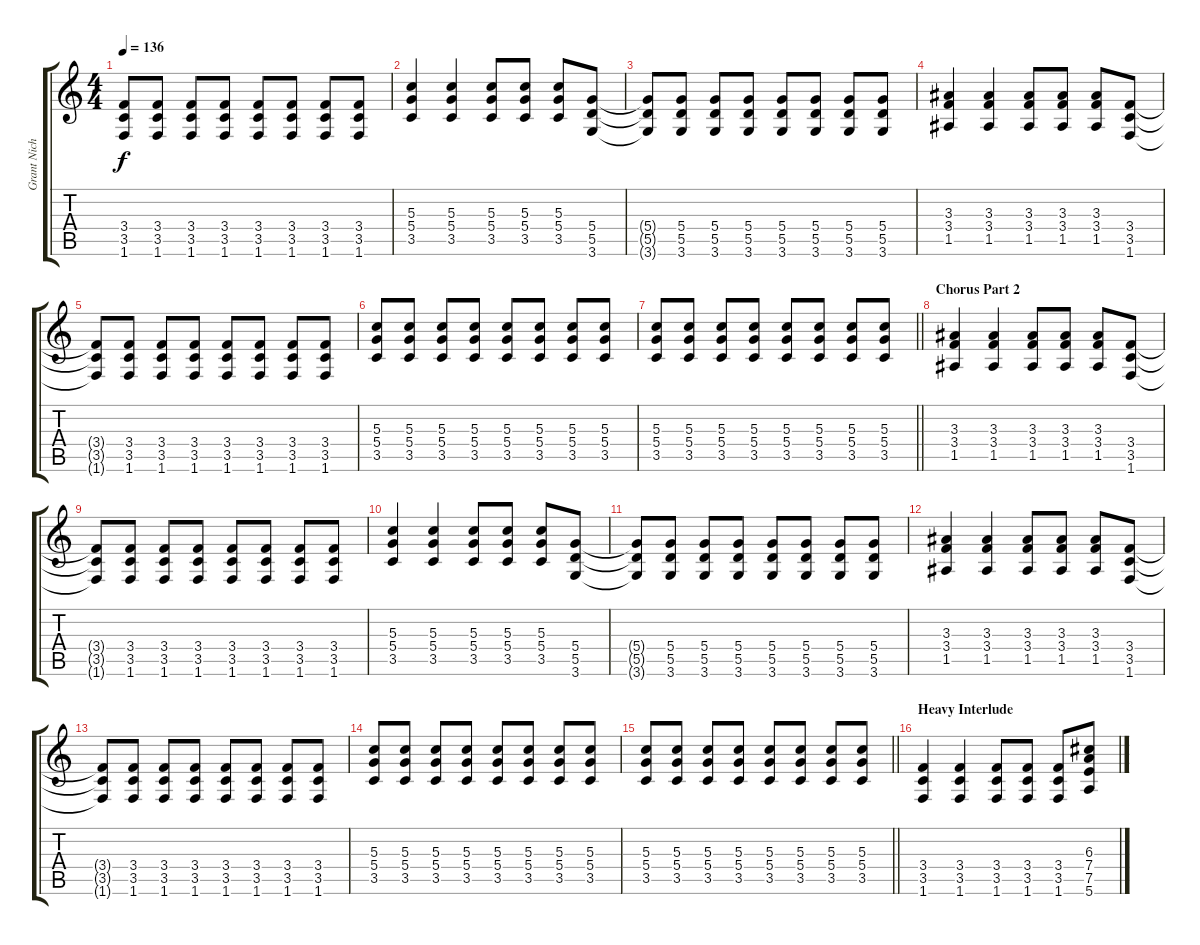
\track ("Grant Nicholas 1" "Grant Nich") {instrument overdrivenguitar}
\staff {score tabs}
\tuning (E4 B3 G3 D3 A2 E2) {hide}
\ts (4 4)
\tempo 136
\clef g2
\ks c
(3.4{t} 3.5{t} 1.6{t}).8{dy f} (3.4 3.5 1.6).8 (3.4 3.5 1.6).8 (3.4 3.5 1.6).8 (3.4 3.5 1.6).8 (3.4 3.5 1.6).8 (3.4 3.5 1.6).8 (3.4 3.5 1.6).8 |
(5.3 5.4 3.5).4 (5.3 5.4 3.5).4 (5.3 5.4 3.5).8 (5.3 5.4 3.5).8 (5.3 5.4 3.5).8 (5.4 5.5 3.6).8 |
(5.4{t} 5.5{t} 3.6{t}).8 (5.4 5.5 3.6).8 (5.4 5.5 3.6).8 (5.4 5.5 3.6).8 (5.4 5.5 3.6).8 (5.4 5.5 3.6).8 (5.4 5.5 3.6).8 (5.4 5.5 3.6).8 |
(3.3 3.4 1.5).4 (3.3 3.4 1.5).4 (3.3 3.4 1.5).8 (3.3 3.4 1.5).8 (3.3 3.4 1.5).8 (3.4 3.5 1.6).8 |
(3.4{t} 3.5{t} 1.6{t}).8 (3.4 3.5 1.6).8 (3.4 3.5 1.6).8 (3.4 3.5 1.6).8 (3.4 3.5 1.6).8 (3.4 3.5 1.6).8 (3.4 3.5 1.6).8 (3.4 3.5 1.6).8 |
(5.3 5.4 3.5).8 (5.3 5.4 3.5).8 (5.3 5.4 3.5).8 (5.3 5.4 3.5).8 (5.3 5.4 3.5).8 (5.3 5.4 3.5).8 (5.3 5.4 3.5).8 (5.3 5.4 3.5).8 |
\barLineRight lightlight
(5.3 5.4 3.5).8 (5.3 5.4 3.5).8 (5.3 5.4 3.5).8 (5.3 5.4 3.5).8 (5.3 5.4 3.5).8 (5.3 5.4 3.5).8 (5.3 5.4 3.5).8 (5.3 5.4 3.5).8 |
\section ("" "Chorus Part 2")
(3.3 3.4 1.5).4 (3.3 3.4 1.5).4 (3.3 3.4 1.5).8 (3.3 3.4 1.5).8 (3.3 3.4 1.5).8 (3.4 3.5 1.6).8 |
(3.4{t} 3.5{t} 1.6{t}).8 (3.4 3.5 1.6).8 (3.4 3.5 1.6).8 (3.4 3.5 1.6).8 (3.4 3.5 1.6).8 (3.4 3.5 1.6).8 (3.4 3.5 1.6).8 (3.4 3.5 1.6).8 |
(5.3 5.4 3.5).4 (5.3 5.4 3.5).4 (5.3 5.4 3.5).8 (5.3 5.4 3.5).8 (5.3 5.4 3.5).8 (5.4 5.5 3.6).8 |
(5.4{t} 5.5{t} 3.6{t}).8 (5.4 5.5 3.6).8 (5.4 5.5 3.6).8 (5.4 5.5 3.6).8 (5.4 5.5 3.6).8 (5.4 5.5 3.6).8 (5.4 5.5 3.6).8 (5.4 5.5 3.6).8 |
(3.3 3.4 1.5).4 (3.3 3.4 1.5).4 (3.3 3.4 1.5).8 (3.3 3.4 1.5).8 (3.3 3.4 1.5).8 (3.4 3.5 1.6).8 |
(3.4{t} 3.5{t} 1.6{t}).8 (3.4 3.5 1.6).8 (3.4 3.5 1.6).8 (3.4 3.5 1.6).8 (3.4 3.5 1.6).8 (3.4 3.5 1.6).8 (3.4 3.5 1.6).8 (3.4 3.5 1.6).8 |
(5.3 5.4 3.5).8 (5.3 5.4 3.5).8 (5.3 5.4 3.5).8 (5.3 5.4 3.5).8 (5.3 5.4 3.5).8 (5.3 5.4 3.5).8 (5.3 5.4 3.5).8 (5.3 5.4 3.5).8 |
\barLineRight lightlight
(5.3 5.4 3.5).8 (5.3 5.4 3.5).8 (5.3 5.4 3.5).8 (5.3 5.4 3.5).8 (5.3 5.4 3.5).8 (5.3 5.4 3.5).8 (5.3 5.4 3.5).8 (5.3 5.4 3.5).8 |
\section ("" "Heavy Interlude")
(3.4 3.5 1.6).4 (3.4 3.5 1.6).4 (3.4 3.5 1.6).8 (3.4 3.5 1.6).8 (3.4 3.5 1.6).8 (6.3 7.4 7.5 5.6).8
